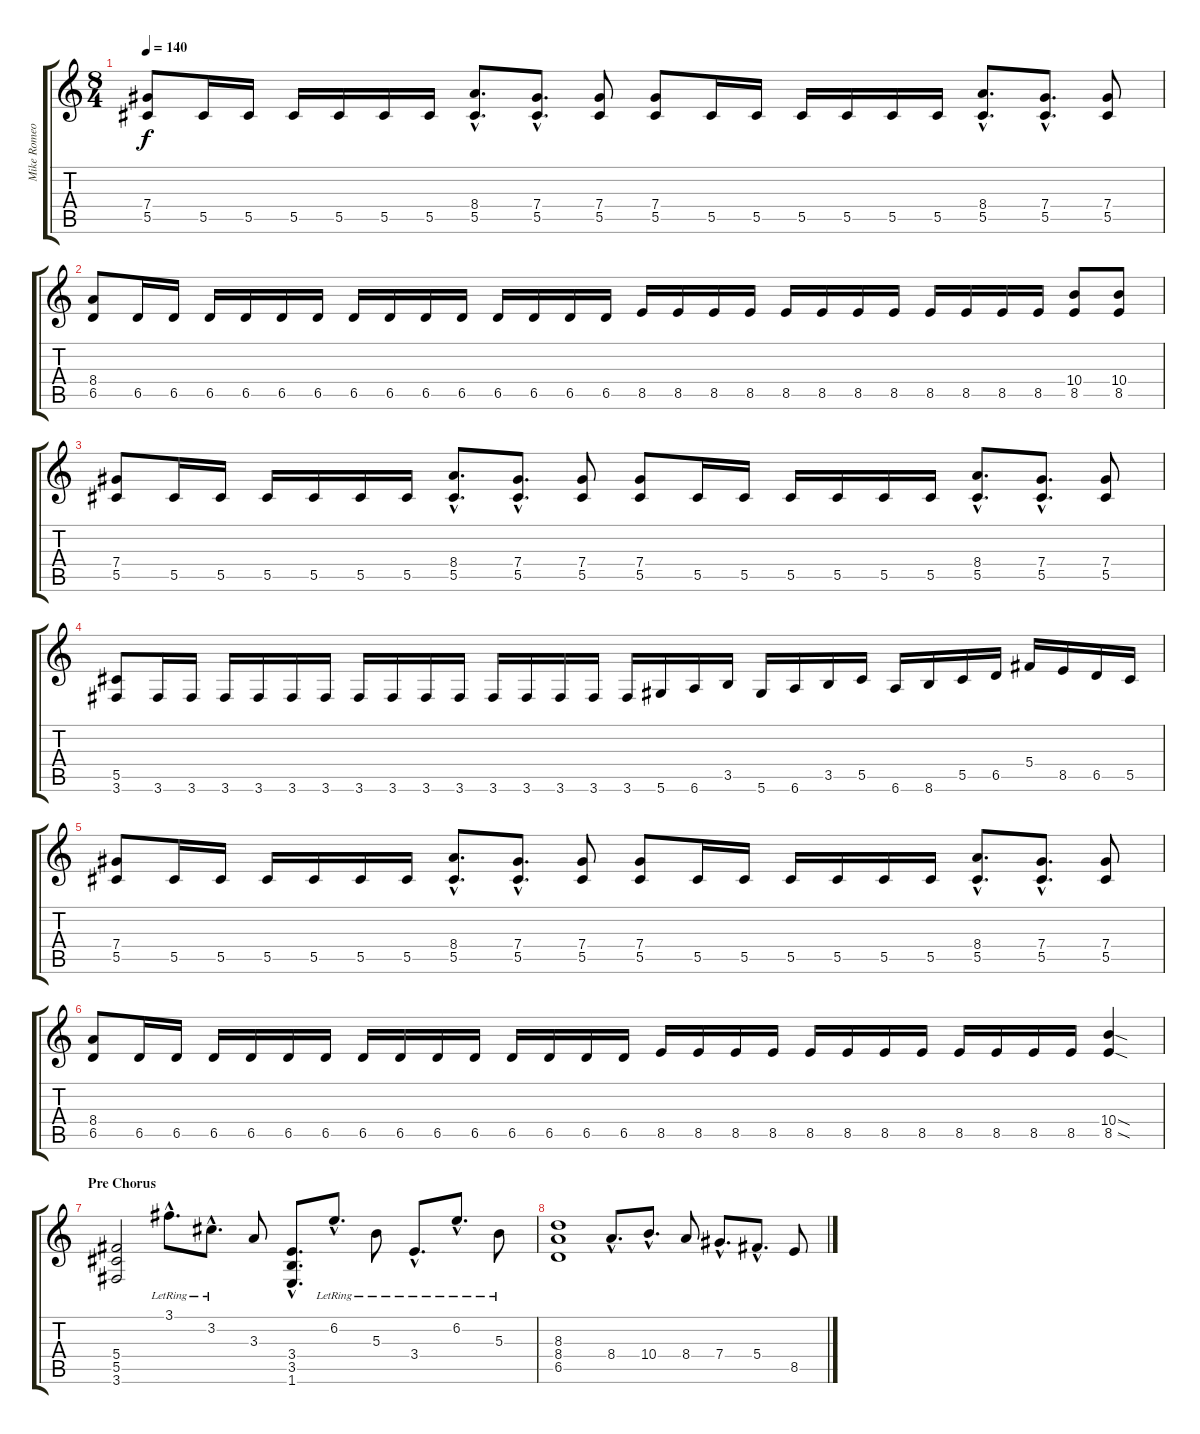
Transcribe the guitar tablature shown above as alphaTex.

\track ("Mike Romeo" "Mike Romeo") {instrument distortionguitar}
\staff {score tabs}
\tuning (Eb4 Bb3 Gb3 Db3 Ab2 Eb2) {hide}
\ts (8 4)
\tempo 140
\clef g2
\ks c
(7.4 5.5).8{dy f} 5.5.16 5.5.16 5.5.16 5.5.16 5.5.16 5.5.16 (8.4{hac} 5.5{hac}).8{d} (7.4{hac} 5.5{hac}).8{d} (7.4 5.5).8 (7.4 5.5).8 5.5.16 5.5.16 5.5.16 5.5.16 5.5.16 5.5.16 (8.4{hac} 5.5{hac}).8{d} (7.4{hac} 5.5{hac}).8{d} (7.4 5.5).8 |
(8.4 6.5).8 6.5.16 6.5.16 6.5.16 6.5.16 6.5.16 6.5.16 6.5.16 6.5.16 6.5.16 6.5.16 6.5.16 6.5.16 6.5.16 6.5.16 8.5.16 8.5.16 8.5.16 8.5.16 8.5.16 8.5.16 8.5.16 8.5.16 8.5.16 8.5.16 8.5.16 8.5.16 (10.4 8.5).8 (10.4 8.5).8 |
(7.4 5.5).8 5.5.16 5.5.16 5.5.16 5.5.16 5.5.16 5.5.16 (8.4{hac} 5.5{hac}).8{d} (7.4{hac} 5.5{hac}).8{d} (7.4 5.5).8 (7.4 5.5).8 5.5.16 5.5.16 5.5.16 5.5.16 5.5.16 5.5.16 (8.4{hac} 5.5{hac}).8{d} (7.4{hac} 5.5{hac}).8{d} (7.4 5.5).8 |
(5.5 3.6).8 3.6.16 3.6.16 3.6.16 3.6.16 3.6.16 3.6.16 3.6.16 3.6.16 3.6.16 3.6.16 3.6.16 3.6.16 3.6.16 3.6.16 3.6.16 5.6.16 6.6.16 3.5.16 5.6.16 6.6.16 3.5.16 5.5.16 6.6.16 8.6.16 5.5.16 6.5.16 5.4.16 8.5.16 6.5.16 5.5.16 |
(7.4 5.5).8 5.5.16 5.5.16 5.5.16 5.5.16 5.5.16 5.5.16 (8.4{hac} 5.5{hac}).8{d} (7.4{hac} 5.5{hac}).8{d} (7.4 5.5).8 (7.4 5.5).8 5.5.16 5.5.16 5.5.16 5.5.16 5.5.16 5.5.16 (8.4{hac} 5.5{hac}).8{d} (7.4{hac} 5.5{hac}).8{d} (7.4 5.5).8 |
(8.4 6.5).8 6.5.16 6.5.16 6.5.16 6.5.16 6.5.16 6.5.16 6.5.16 6.5.16 6.5.16 6.5.16 6.5.16 6.5.16 6.5.16 6.5.16 8.5.16 8.5.16 8.5.16 8.5.16 8.5.16 8.5.16 8.5.16 8.5.16 8.5.16 8.5.16 8.5.16 8.5.16 (10.4{sod} 8.5{sod}).4 |
\section ("" "Pre Chorus")
(5.4 5.5 3.6).2 3.1{hac lr}.8{d} 3.2{hac lr}.8{d} 3.3.8 (3.4{hac} 3.5{hac} 1.6{hac}).8{d} 6.2{hac lr}.8{d} 5.3{lr}.8 3.4{hac lr}.8{d} 6.2{hac lr}.8{d} 5.3{lr}.8 |
(8.3 8.4 6.5).1 8.4{hac}.8{d} 10.4{hac}.8{d} 8.4.8 7.4{hac}.8{d} 5.4{hac}.8{d} 8.5.8
